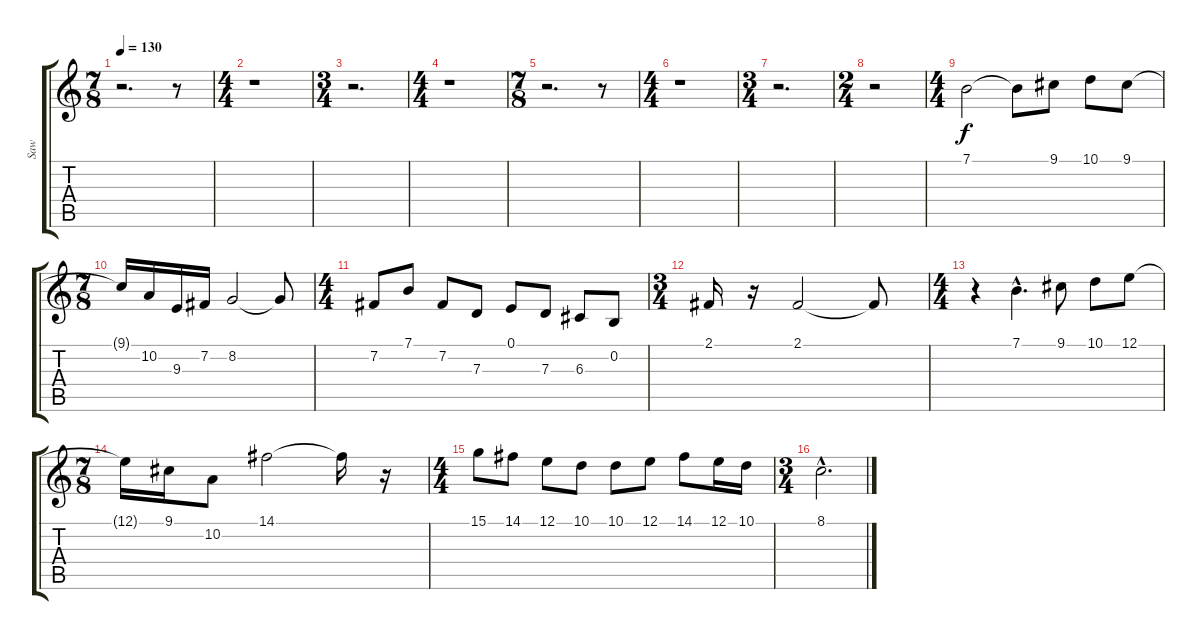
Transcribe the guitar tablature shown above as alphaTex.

\track ("Saw" "Saw") {instrument lead2sawtooth}
\staff {score tabs}
\tuning (E4 B3 G3 D3 A2 E2) {hide}
\ts (7 8)
\tempo 130
\clef g2
\ks c
r.2{d dy f} r.8 |
\ts (4 4)
r.1 |
\ts (3 4)
r.2{d} |
\ts (4 4)
r.1 |
\ts (7 8)
r.2{d} r.8 |
\ts (4 4)
r.1 |
\ts (3 4)
r.2{d} |
\ts (2 4)
r.2 |
\ts (4 4)
7.1.2 7.1{t}.8 9.1.8 10.1.8 9.1.8 |
\ts (7 8)
9.1{t}.16 10.2.16 9.3.16 7.2.16 8.2.2 8.2{t}.8 |
\ts (4 4)
7.2.8 7.1.8 7.2.8 7.3.8 0.1.8 7.3.8 6.3.8 0.2.8 |
\ts (3 4)
2.1.16 r.16 2.1.2 2.1{t}.8 |
\ts (4 4)
r.4 7.1{hac}.4{d} 9.1.8 10.1.8 12.1.8 |
\ts (7 8)
12.1{t}.16 9.1.16 10.2.8 14.1.2 14.1{t}.16 r.16 |
\ts (4 4)
15.1.8 14.1.8 12.1.8 10.1.8 10.1.8 12.1.8 14.1.8 12.1.16 10.1.16 |
\ts (3 4)
8.1{hac}.2{d}
